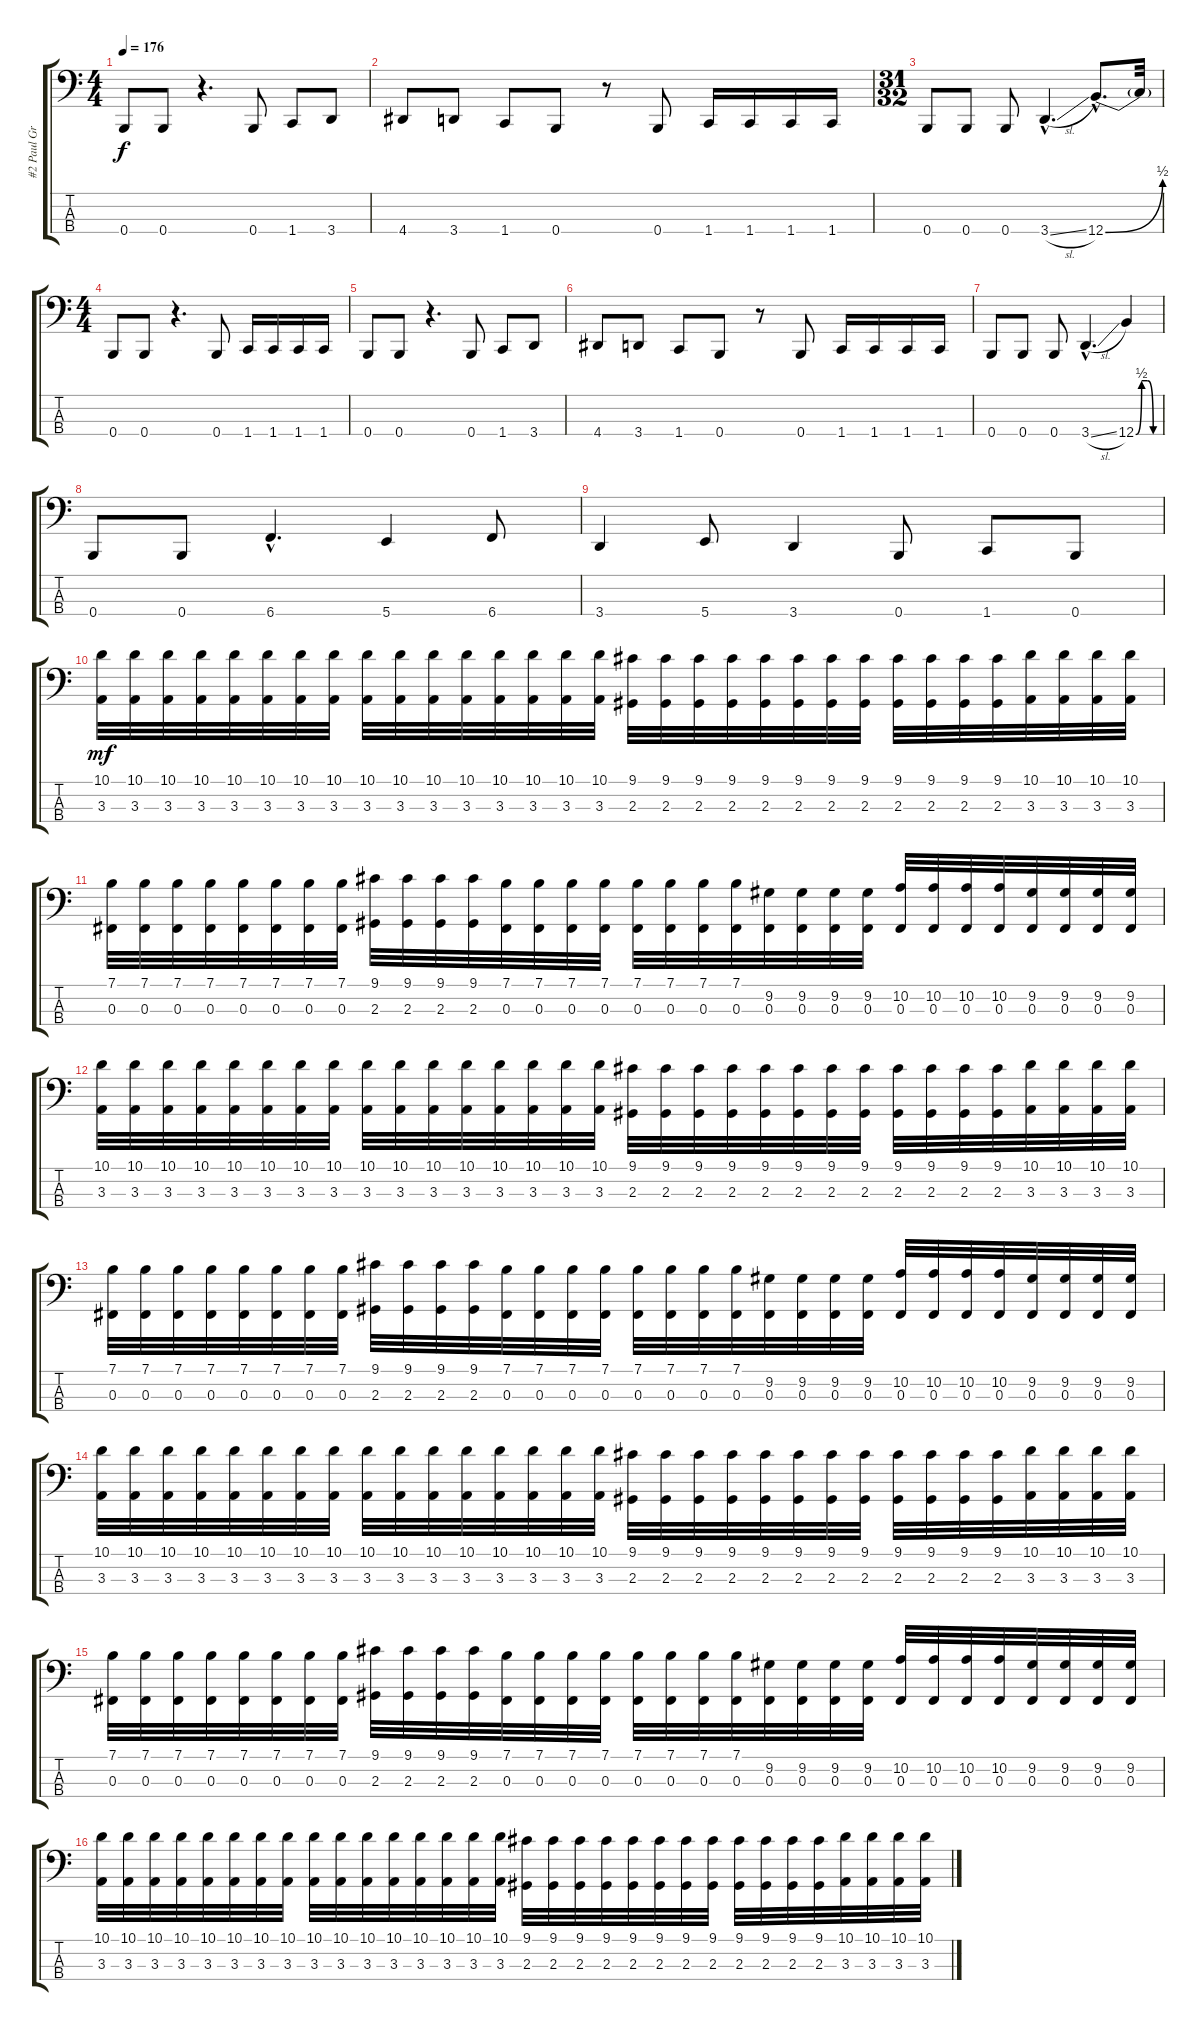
\track ("#2 Paul Gray - Bass" "#2 Paul Gr") {instrument electricbassfinger}
\staff {score tabs}
\tuning (E2 B1 Gb1 B0) {hide}
\ts (4 4)
\tempo 176
\clef f4
\ks c
0.4.8{dy f} 0.4.8 r.4{d} 0.4.8 1.4.8 3.4.8 |
4.4.8 3.4.8 1.4.8 0.4.8 r.8 0.4.8 1.4.16 1.4.16 1.4.16 1.4.16 |
\ts (31 32)
0.4.8 0.4.8 0.4.8 3.4{sl hac}.4{d} 12.4{be (bend 0 0 60 2) hac}.8{d} 12.4{t}.32 |
\ts (4 4)
0.4.8 0.4.8 r.4{d} 0.4.8 1.4.16 1.4.16 1.4.16 1.4.16 |
0.4.8 0.4.8 r.4{d} 0.4.8 1.4.8 3.4.8 |
4.4.8 3.4.8 1.4.8 0.4.8 r.8 0.4.8 1.4.16 1.4.16 1.4.16 1.4.16 |
0.4.8 0.4.8 0.4.8 3.4{sl hac}.4{d} 12.4{be (custom 0 0 15 2 30 2 45 0 60 0)}.4 |
0.4.8 0.4.8 6.4{hac}.4{d} 5.4.4 6.4.8 |
3.4.4 5.4.8 3.4.4 0.4.8 1.4.8 0.4.8 |
(10.1 3.3).32{dy mf} (10.1 3.3).32 (10.1 3.3).32 (10.1 3.3).32 (10.1 3.3).32 (10.1 3.3).32 (10.1 3.3).32 (10.1 3.3).32 (10.1 3.3).32 (10.1 3.3).32 (10.1 3.3).32 (10.1 3.3).32 (10.1 3.3).32 (10.1 3.3).32 (10.1 3.3).32 (10.1 3.3).32 (9.1 2.3).32 (9.1 2.3).32 (9.1 2.3).32 (9.1 2.3).32 (9.1 2.3).32 (9.1 2.3).32 (9.1 2.3).32 (9.1 2.3).32 (9.1 2.3).32 (9.1 2.3).32 (9.1 2.3).32 (9.1 2.3).32 (10.1 3.3).32 (10.1 3.3).32 (10.1 3.3).32 (10.1 3.3).32 |
(7.1 0.3).32 (7.1 0.3).32 (7.1 0.3).32 (7.1 0.3).32 (7.1 0.3).32 (7.1 0.3).32 (7.1 0.3).32 (7.1 0.3).32 (9.1 2.3).32 (9.1 2.3).32 (9.1 2.3).32 (9.1 2.3).32 (7.1 0.3).32 (7.1 0.3).32 (7.1 0.3).32 (7.1 0.3).32 (7.1 0.3).32 (7.1 0.3).32 (7.1 0.3).32 (7.1 0.3).32 (9.2 0.3).32 (9.2 0.3).32 (9.2 0.3).32 (9.2 0.3).32 (10.2 0.3).32 (10.2 0.3).32 (10.2 0.3).32 (10.2 0.3).32 (9.2 0.3).32 (9.2 0.3).32 (9.2 0.3).32 (9.2 0.3).32 |
(10.1 3.3).32 (10.1 3.3).32 (10.1 3.3).32 (10.1 3.3).32 (10.1 3.3).32 (10.1 3.3).32 (10.1 3.3).32 (10.1 3.3).32 (10.1 3.3).32 (10.1 3.3).32 (10.1 3.3).32 (10.1 3.3).32 (10.1 3.3).32 (10.1 3.3).32 (10.1 3.3).32 (10.1 3.3).32 (9.1 2.3).32 (9.1 2.3).32 (9.1 2.3).32 (9.1 2.3).32 (9.1 2.3).32 (9.1 2.3).32 (9.1 2.3).32 (9.1 2.3).32 (9.1 2.3).32 (9.1 2.3).32 (9.1 2.3).32 (9.1 2.3).32 (10.1 3.3).32 (10.1 3.3).32 (10.1 3.3).32 (10.1 3.3).32 |
(7.1 0.3).32 (7.1 0.3).32 (7.1 0.3).32 (7.1 0.3).32 (7.1 0.3).32 (7.1 0.3).32 (7.1 0.3).32 (7.1 0.3).32 (9.1 2.3).32 (9.1 2.3).32 (9.1 2.3).32 (9.1 2.3).32 (7.1 0.3).32 (7.1 0.3).32 (7.1 0.3).32 (7.1 0.3).32 (7.1 0.3).32 (7.1 0.3).32 (7.1 0.3).32 (7.1 0.3).32 (9.2 0.3).32 (9.2 0.3).32 (9.2 0.3).32 (9.2 0.3).32 (10.2 0.3).32 (10.2 0.3).32 (10.2 0.3).32 (10.2 0.3).32 (9.2 0.3).32 (9.2 0.3).32 (9.2 0.3).32 (9.2 0.3).32 |
(10.1 3.3).32 (10.1 3.3).32 (10.1 3.3).32 (10.1 3.3).32 (10.1 3.3).32 (10.1 3.3).32 (10.1 3.3).32 (10.1 3.3).32 (10.1 3.3).32 (10.1 3.3).32 (10.1 3.3).32 (10.1 3.3).32 (10.1 3.3).32 (10.1 3.3).32 (10.1 3.3).32 (10.1 3.3).32 (9.1 2.3).32 (9.1 2.3).32 (9.1 2.3).32 (9.1 2.3).32 (9.1 2.3).32 (9.1 2.3).32 (9.1 2.3).32 (9.1 2.3).32 (9.1 2.3).32 (9.1 2.3).32 (9.1 2.3).32 (9.1 2.3).32 (10.1 3.3).32 (10.1 3.3).32 (10.1 3.3).32 (10.1 3.3).32 |
(7.1 0.3).32 (7.1 0.3).32 (7.1 0.3).32 (7.1 0.3).32 (7.1 0.3).32 (7.1 0.3).32 (7.1 0.3).32 (7.1 0.3).32 (9.1 2.3).32 (9.1 2.3).32 (9.1 2.3).32 (9.1 2.3).32 (7.1 0.3).32 (7.1 0.3).32 (7.1 0.3).32 (7.1 0.3).32 (7.1 0.3).32 (7.1 0.3).32 (7.1 0.3).32 (7.1 0.3).32 (9.2 0.3).32 (9.2 0.3).32 (9.2 0.3).32 (9.2 0.3).32 (10.2 0.3).32 (10.2 0.3).32 (10.2 0.3).32 (10.2 0.3).32 (9.2 0.3).32 (9.2 0.3).32 (9.2 0.3).32 (9.2 0.3).32 |
(10.1 3.3).32 (10.1 3.3).32 (10.1 3.3).32 (10.1 3.3).32 (10.1 3.3).32 (10.1 3.3).32 (10.1 3.3).32 (10.1 3.3).32 (10.1 3.3).32 (10.1 3.3).32 (10.1 3.3).32 (10.1 3.3).32 (10.1 3.3).32 (10.1 3.3).32 (10.1 3.3).32 (10.1 3.3).32 (9.1 2.3).32 (9.1 2.3).32 (9.1 2.3).32 (9.1 2.3).32 (9.1 2.3).32 (9.1 2.3).32 (9.1 2.3).32 (9.1 2.3).32 (9.1 2.3).32 (9.1 2.3).32 (9.1 2.3).32 (9.1 2.3).32 (10.1 3.3).32 (10.1 3.3).32 (10.1 3.3).32 (10.1 3.3).32
